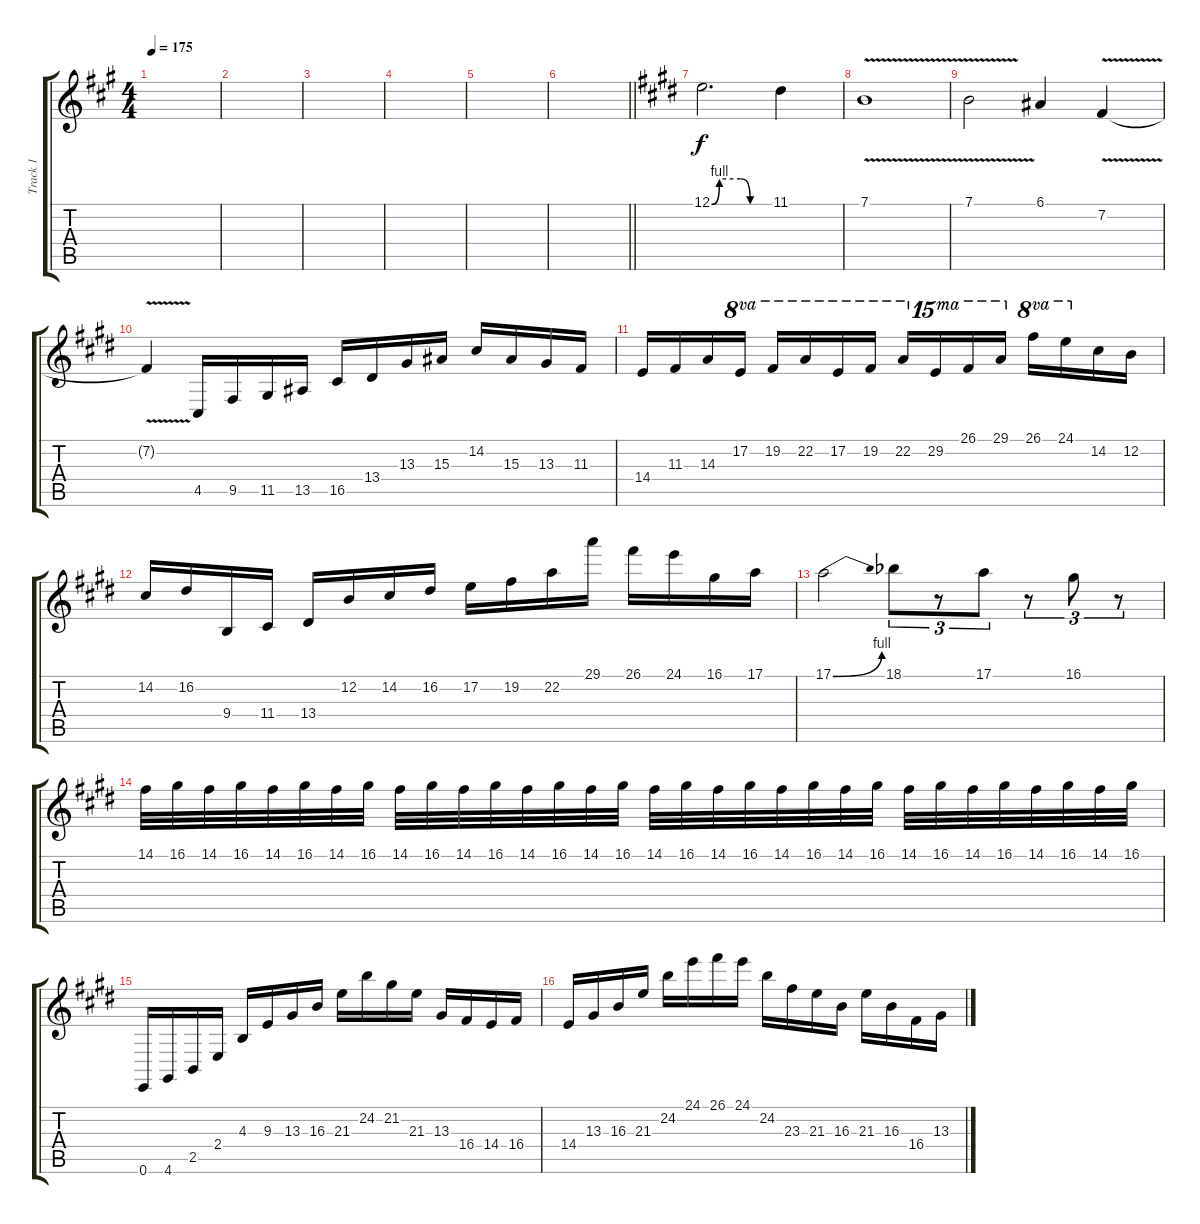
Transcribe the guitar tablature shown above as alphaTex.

\track ("Track 1" "Track 1") {instrument lead1square}
\staff {score tabs}
\tuning (E4 B3 G3 D3 A2 E2) {hide}
\ts (4 4)
\tempo 175
\clef g2
\ks f#minor
|
|
|
|
|
\barLineRight lightlight
|
\ks e
12.1{be (custom 0 0 8 4 30 4 40 0 60 0)}.2{d volume 16 instrument lead2sawtooth} 11.1.4 |
7.1{v}.1 |
7.1{v}.2 6.1.4 7.2{v}.4 |
7.2{t}.4 4.5.16 9.5.16 11.5.16 13.5.16 16.5.16 13.4.16 13.3.16 15.3.16 14.2.16 15.3.16 13.3.16 11.3.16 |
14.4.16 11.3.16 14.3.16 17.2.16{ot 8va} 19.2.16{ot 8va} 22.2.16{ot 8va} 17.2.16{ot 8va} 19.2.16{ot 8va} 22.2.16{ot 8va} 29.2.16{ot 15ma} 26.1.16{ot 15ma} 29.1.16{ot 15ma} 26.1.16{ot 8va} 24.1.16{ot 8va} 14.2.16 12.2.16 |
14.2.16{beam merge} 16.2.16 9.4.16 11.4.16 13.4.16 12.2.16 14.2.16 16.2.16 17.2.16 19.2.16{beam merge} 22.2.16 29.1.16 26.1.16 24.1.16 16.1.16 17.1.16 |
17.1{be (bend 0 0 60 4)}.2 18.1{acc b}.8{tu (3 2)} r.8{tu (3 2)} 17.1.8{tu (3 2)} r.8{tu (3 2)} 16.1.8{tu (3 2)} r.8{tu (3 2)} |
14.1.32 16.1.32 14.1.32 16.1.32 14.1.32 16.1.32 14.1.32 16.1.32 14.1.32 16.1.32 14.1.32 16.1.32 14.1.32 16.1.32 14.1.32 16.1.32 14.1.32 16.1.32 14.1.32 16.1.32 14.1.32 16.1.32 14.1.32 16.1.32 14.1.32 16.1.32 14.1.32 16.1.32 14.1.32 16.1.32 14.1.32 16.1.32 |
0.6.16 4.6.16 2.5.16 2.4.16 4.3.16 9.3.16 13.3.16 16.3.16 21.3.16 24.2.16 21.2.16 21.3.16 13.3.16 16.4.16 14.4.16 16.4.16 |
14.4.16 13.3.16 16.3.16 21.3.16 24.2.16 24.1.16 26.1.16 24.1.16 24.2.16 23.3.16 21.3.16 16.3.16 21.3.16 16.3.16 16.4.16 13.3.16
